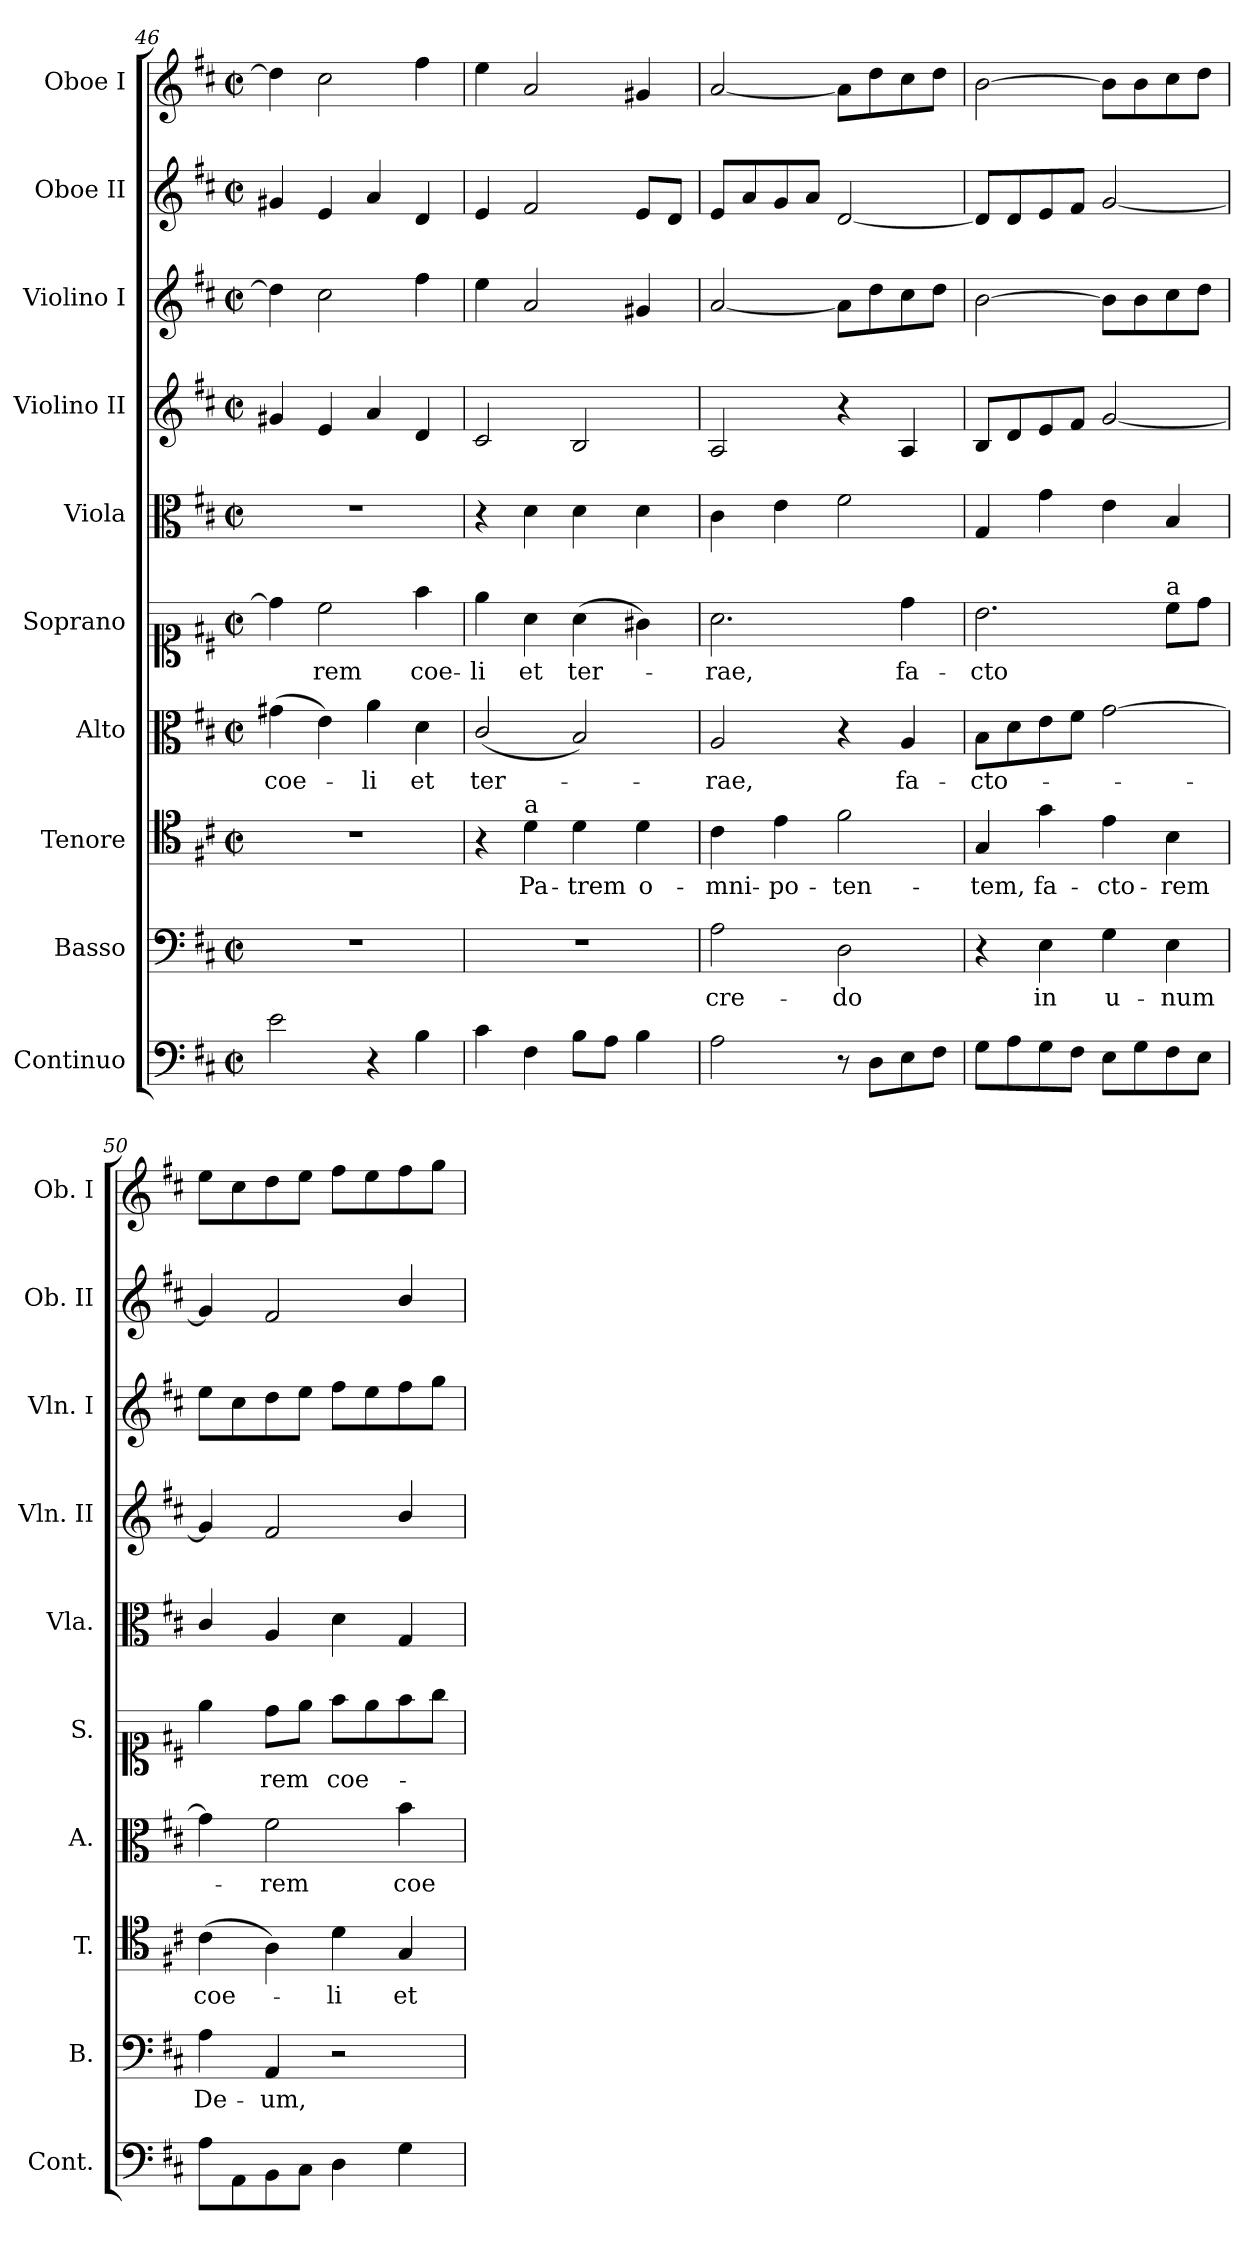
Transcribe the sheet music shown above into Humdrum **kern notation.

**kern	**kern	**text	**kern	**text	**kern	**text	**kern	**text	**kern	**kern	**kern	**kern	**kern
*part10	*part9	*part9	*part8	*part8	*part7	*part7	*part6	*part6	*part5	*part4	*part3	*part2	*part1
*staff10	*staff9	*staff9	*staff8	*staff8	*staff7	*staff7	*staff6	*staff6	*staff5	*staff4	*staff3	*staff2	*staff1
*I"Continuo	*I"Basso	*	*I"Tenore	*	*I"Alto	*	*I"Soprano	*	*I"Viola	*I"Violino II	*I"Violino I	*I"Oboe II	*I"Oboe I
*I'Cont.	*I'B.	*	*I'T.	*	*I'A.	*	*I'S.	*	*I'Vla.	*I'Vln. II	*I'Vln. I	*I'Ob. II	*I'Ob. I
*clefF4	*clefF4	*	*clefC4	*	*clefC3	*	*clefC1	*	*clefC3	*clefG2	*clefG2	*clefG2	*clefG2
*k[f#c#]	*k[f#c#]	*	*k[f#c#]	*	*k[f#c#]	*	*k[f#c#]	*	*k[f#c#]	*k[f#c#]	*k[f#c#]	*k[f#c#]	*k[f#c#]
*M2/2	*M2/2	*	*M2/2	*	*M2/2	*	*M2/2	*	*M2/2	*M2/2	*M2/2	*M2/2	*M2/2
*met(c|)	*met(c|)	*	*met(c|)	*	*met(c|)	*	*met(c|)	*	*met(c|)	*met(c|)	*met(c|)	*met(c|)	*met(c|)
=46	=46	=46	=46	=46	=46	=46	=46	=46	=46	=46	=46	=46	=46
2e\	1r	.	1r	.	(4g#X\	coe-	4dd\]	.	1r	4g#X/	4dd\]	4g#X/	4dd\]
.	.	.	.	.	4e\)	.	2cc#\	-rem	.	4e/	2cc#\	4e/	2cc#\
4r	.	.	.	.	4a\	-li	.	.	.	4a/	.	4a/	.
4B\	.	.	.	.	4d\	et	4ff#\	coe-	.	4d/	4ff#\	4d/	4ff#\
=47	=47	=47	=47	=47	=47	=47	=47	=47	=47	=47	=47	=47	=47
4c#\	1r	.	4r	.	(2c#/	ter-	4ee\	-li	4r	2c#/	4ee\	4e/	4ee\
!	!	!	!LO:TX:a:t=a	!	!	!	!	!	!	!	!	!	!
4F#\	.	.	4d\	Pa-	.	.	4a\	et	4d\	.	2a/	2f#/	2a/
8B\L	.	.	4d\	-trem	2B/)	.	(4a\	ter-	4d\	2B/	.	.	.
8A\J	.	.	.	.	.	.	.	.	.	.	.	.	.
4B\	.	.	4d\	o-	.	.	4g#X\)	.	4d\	.	4g#X/	8e/L	4g#X/
.	.	.	.	.	.	.	.	.	.	.	.	8d/J	.
=48	=48	=48	=48	=48	=48	=48	=48	=48	=48	=48	=48	=48	=48
2A\	2A\	cre-	4c#\	-mni-	2A/	-rae,	2.a\	-rae,	4c#\	2A/	[2a/	8e/L	[2a/
.	.	.	.	.	.	.	.	.	.	.	.	8a/	.
.	.	.	4e\	-po-	.	.	.	.	4e\	.	.	8g/	.
.	.	.	.	.	.	.	.	.	.	.	.	8a/J	.
8r	2D\	-do	2f#\	-ten-	4r	.	.	.	2f#\	4r	8a\L]	[2d/	8a\L]
8D\L	.	.	.	.	.	.	.	.	.	.	8dd\	.	8dd\
8E\	.	.	.	.	4A/	fa-	4dd\	fa-	.	4A/	8cc#\	.	8cc#\
8F#\J	.	.	.	.	.	.	.	.	.	.	8dd\J	.	8dd\J
=49	=49	=49	=49	=49	=49	=49	=49	=49	=49	=49	=49	=49	=49
8G\L	4r	.	4G/	-tem,	8B\L	-cto-	2.b\	-cto	4G/	8B/L	[2b\	8d/L]	[2b\
8A\	.	.	.	.	8d\	.	.	.	.	8d/	.	8d/	.
8G\	4E\	in	4g\	fa-	8e\	.	.	.	4g\	8e/	.	8e/	.
8F#\J	.	.	.	.	8f#\J	.	.	.	.	8f#/J	.	8f#/J	.
8E\L	4G\	u-	4e\	-cto-	[2g\	.	.	.	4e\	[2g/	8b\L]	[2g/	8b\L]
8G\	.	.	.	.	.	.	.	.	.	.	8b\	.	8b\
!	!	!	!	!	!	!	!LO:TX:a:t=a	!	!	!	!	!	!
8F#\	4E\	-num	4B\	-rem	.	.	8cc#\L	.	4B/	.	8cc#\	.	8cc#\
8E\J	.	.	.	.	.	.	8dd\J	.	.	.	8dd\J	.	8dd\J
=50	=50	=50	=50	=50	=50	=50	=50	=50	=50	=50	=50	=50	=50
8A\L	4A\	De-	(4c#\	coe-	4g\]	.	4ee\	.	4c#/	4g/]	8ee\L	4g/]	8ee\L
8AA\	.	.	.	.	.	.	.	.	.	.	8cc#\	.	8cc#\
8BB\	4AA/	-um,	4A\)	.	2f#\	-rem	8dd\L	rem	4A/	2f#/	8dd\	2f#/	8dd\
8C#\J	.	.	.	.	.	.	8ee\J	.	.	.	8ee\J	.	8ee\J
4D\	2r	.	4d\	-li	.	.	8ff#\L	coe-	4d\	.	8ff#\L	.	8ff#\L
.	.	.	.	.	.	.	8ee\	.	.	.	8ee\	.	8ee\
4G\	.	.	4G/	et	4b\	coe-	8ff#\	.	4G/	4b/	8ff#\	4b/	8ff#\
.	.	.	.	.	.	.	8gg\J	.	.	.	8gg\J	.	8gg\J
=	=	=	=	=	=	=	=	=	=	=	=	=	=
*-	*-	*-	*-	*-	*-	*-	*-	*-	*-	*-	*-	*-	*-
